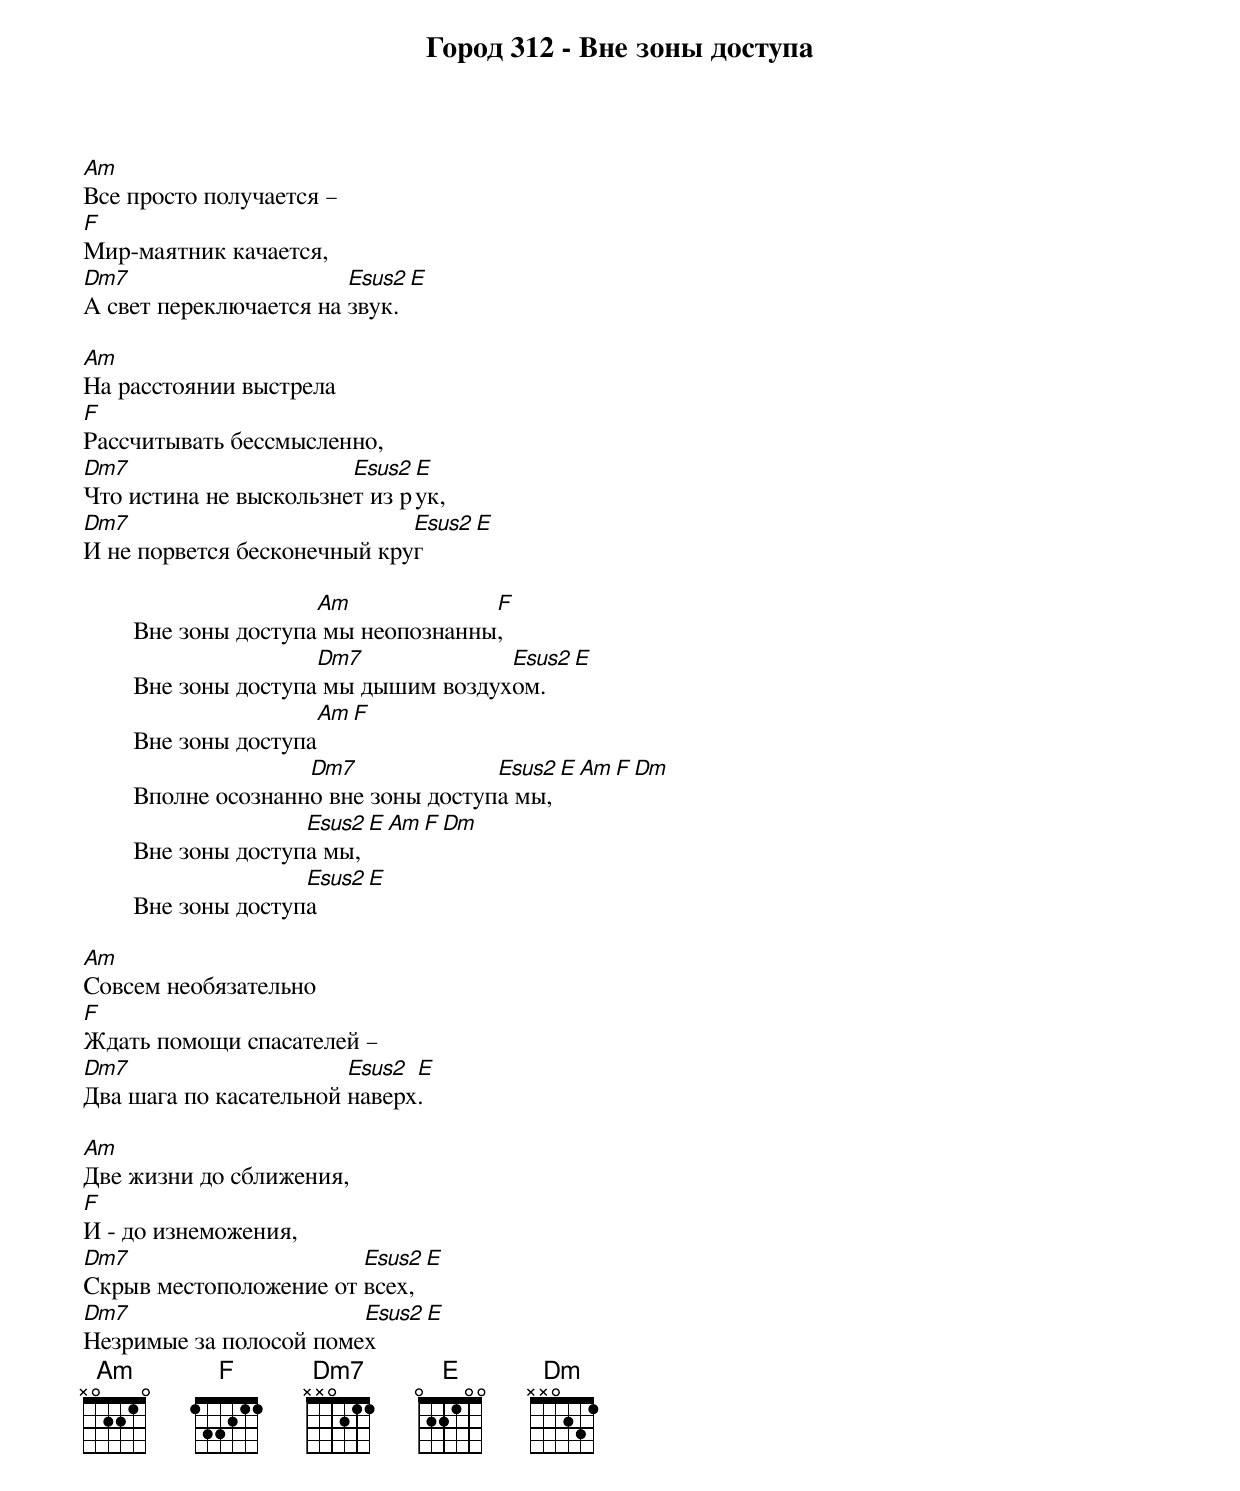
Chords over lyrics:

Город 312 - Вне зоны доступа

Am
Все просто получается –
F
Мир-маятник качается,
Dm7                     Esus2 E
А свет переключается на звук.

Am
На расстоянии выстрела
F
Рассчитывать бессмысленно,
Dm7                     Esus2 E
Что истина не выскользнет из рук,
Dm7                          Esus2 E
И не порвется бесконечный круг

	                Am             F
	Вне зоны доступа мы неопознанны,
	                Dm7             Esus2 E
	Вне зоны доступа мы дышим воздухом.
	                Am F
	Вне зоны доступа
	               Dm7              Esus2 E  Am F Dm
	Вполне осознанно вне зоны доступа мы,
	               Esus2 E Am F Dm
	Вне зоны доступа мы,
	               Esus2 E
	Вне зоны доступа

Am
Совсем необязательно
F
Ждать помощи спасателей –
Dm7                     Esus2 E
Два шага по касательной наверх.

Am
Две жизни до сближения,
F
И - до изнеможения,
Dm7                     Esus2 E
Скрыв местоположение от всех,
Dm7                     Esus2 E
Незримые за полосой помех
